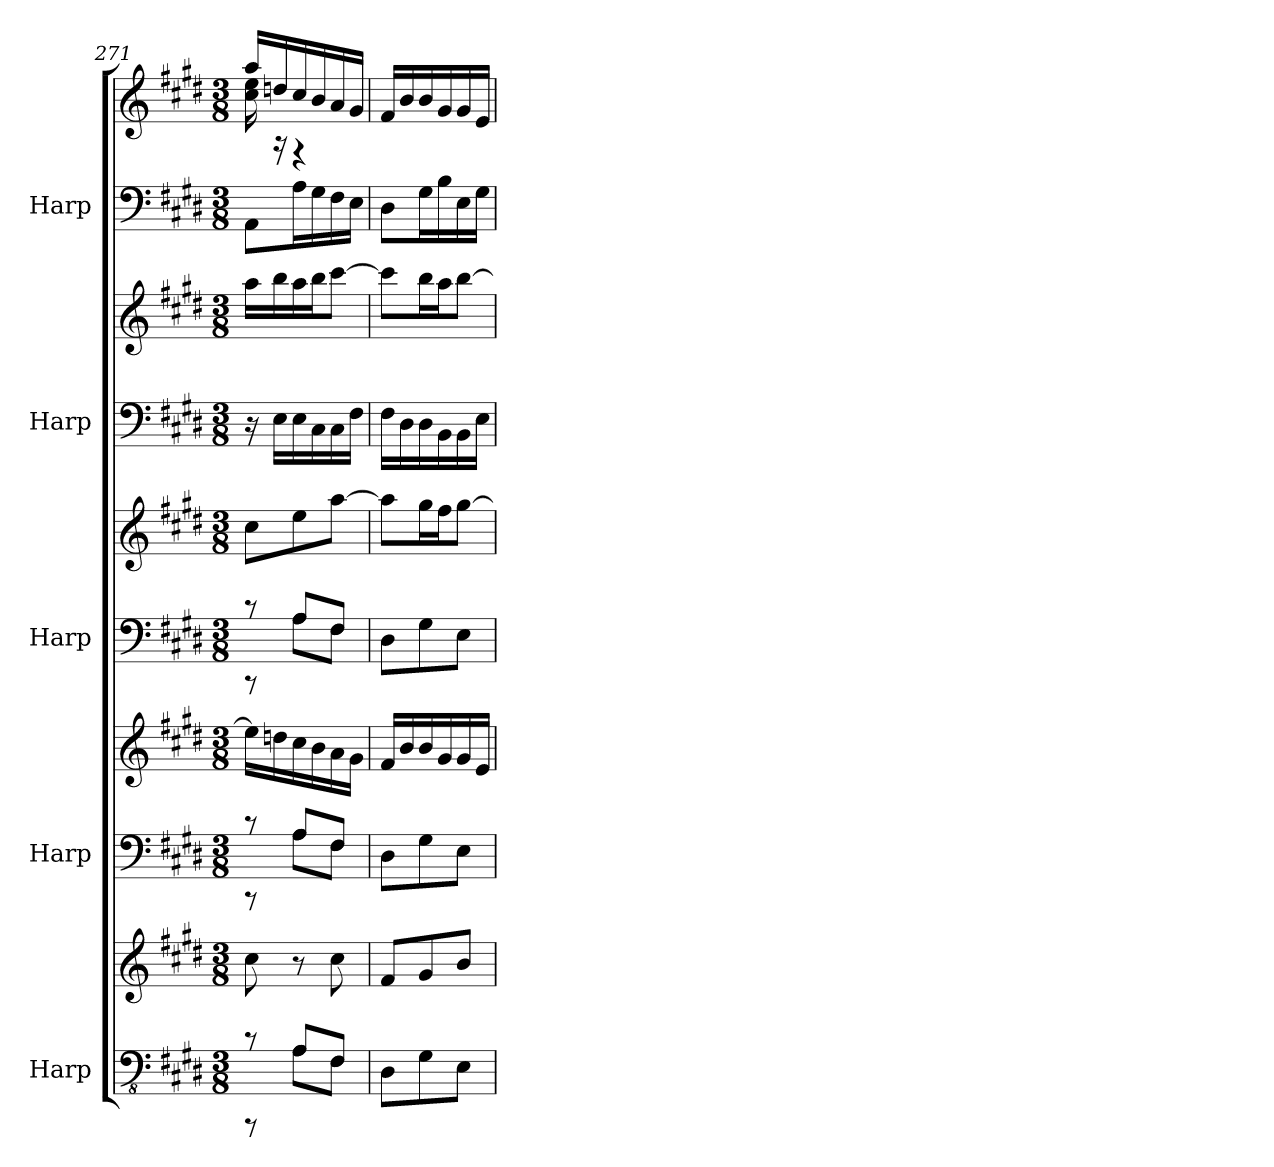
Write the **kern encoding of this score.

**kern	**kern	**kern	**kern	**kern	**kern	**kern	**kern	**kern	**kern
*part5	*part5	*part4	*part4	*part3	*part3	*part2	*part2	*part1	*part1
*staff10	*staff9	*staff8	*staff7	*staff6	*staff5	*staff4	*staff3	*staff2	*staff1
*I"Harp	*	*I"Harp	*	*I"Harp	*	*I"Harp	*	*I"Harp	*
*I'Hp	*	*I'Hp	*	*I'Hp	*	*I'Hp	*	*I'Hp	*
!!LO:PB:g=z
*clefFv4	*clefG2	*clefF4	*clefG2	*clefF4	*clefG2	*clefF4	*clefG2	*clefF4	*clefG2
*k[f#c#g#d#]	*k[f#c#g#d#]	*k[f#c#g#d#]	*k[f#c#g#d#]	*k[f#c#g#d#]	*k[f#c#g#d#]	*k[f#c#g#d#]	*k[f#c#g#d#]	*k[f#c#g#d#]	*k[f#c#g#d#]
*M3/8	*M3/8	*M3/8	*M3/8	*M3/8	*M3/8	*M3/8	*M3/8	*M3/8	*M3/8
=271	=271	=271	=271	=271	=271	=271	=271	=271	=271
*^	*	*^	*	*^	*	*	*	*	*^
8r	8rAAAA	8cc#\	8r	8rCC	16ee\LL]	8r	8rCC	8cc#\L	16r	16aa\LL	8AA\L	16aa/LL	16cc#\ 16ee\
.	.	.	.	.	16ddn\	.	.	.	16E\LL	16bb\	.	16ddn/	16rA
8AA/L	8AA\L	8r	8A/L	8A\L	16cc#\	8A/L	8A\L	8ee\	16E\	16aa\	16A\L	16cc#/	4rF
.	.	.	.	.	16b\	.	.	.	16C#\	16bb\J	16G#\	16b/	.
8FF#/J	8FF#\J	8cc#\	8F#/J	8F#\J	16a\	8F#/J	8F#\J	[8aa\J	16C#\	[8ccc#\J	16F#\	16a/	.
.	.	.	.	.	16g#\JJ	.	.	.	16F#\JJ	.	16E\JJ	16g#/JJ	.
*v	*v	*	*v	*v	*	*v	*v	*	*	*	*	*v	*v
=272	=272	=272	=272	=272	=272	=272	=272	=272	=272
8DD#\L	8f#/L	8D#\L	16f#/LL	8D#\L	8aa\L]	16F#\LL	8ccc#\L]	8D#\L	16f#/LL
.	.	.	16b/	.	.	16D#\	.	.	16b/
8GG#\	8g#/	8G#\	16b/	8G#\	16gg#\L	16D#\	16bb\L	16G#\L	16b/
.	.	.	16g#/	.	16ff#\J	16BB\	16aa\J	16B\	16g#/
8EE\J	8b/J	8E\J	16g#/	8E\J	[8gg#\J	16BB\	[8bb\J	16E\	16g#/
.	.	.	16e/JJ	.	.	16E\JJ	.	16G#\JJ	16e/JJ
=	=	=	=	=	=	=	=	=	=
*-	*-	*-	*-	*-	*-	*-	*-	*-	*-
